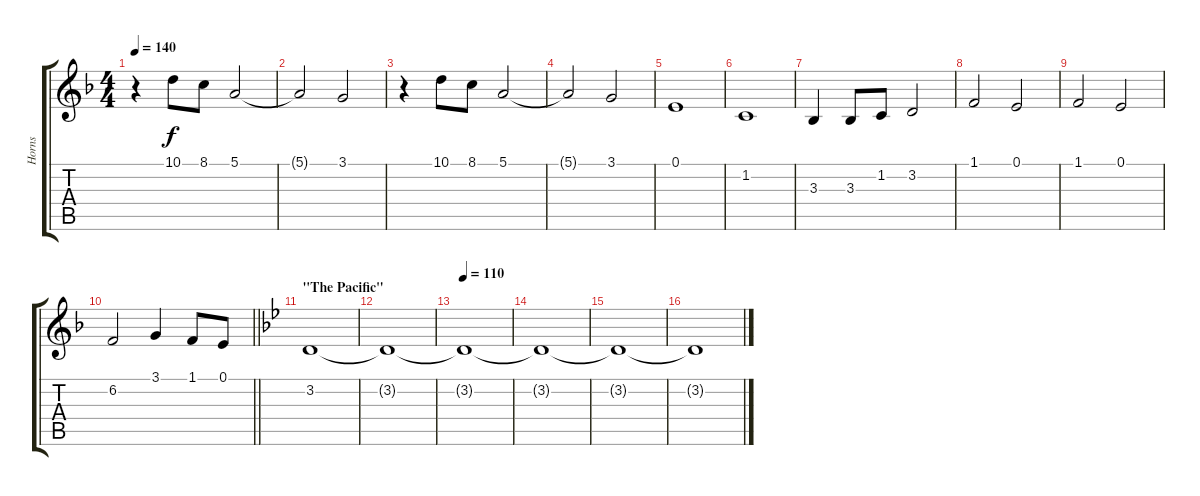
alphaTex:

\track ("Horns" "Horns") {instrument frenchhorn}
\staff {score tabs}
\tuning (E4 B3 G3 D3 A2 E2) {hide}
\ts (4 4)
\tempo 140
\clef g2
\ks dminor
r.4{dy f} 10.1.8 8.1.8 5.1.2 |
5.1{t}.2 3.1.2 |
r.4 10.1.8 8.1.8 5.1.2 |
5.1{t}.2 3.1.2 |
0.1.1 |
1.2.1 |
3.3.4 3.3.8 1.2.8 3.2.2 |
1.1.2 0.1.2 |
1.1.2 0.1.2 |
\barLineRight lightlight
6.2.2 3.1.4 1.1.8 0.1.8 |
\section ("" "\"The Pacific\"")
\ks gminor
3.2.1{volume 8} |
3.2{t}.1 |
\tempo 110
3.2{t}.1 |
3.2{t}.1 |
3.2{t}.1 |
3.2{t}.1{volume 4}
